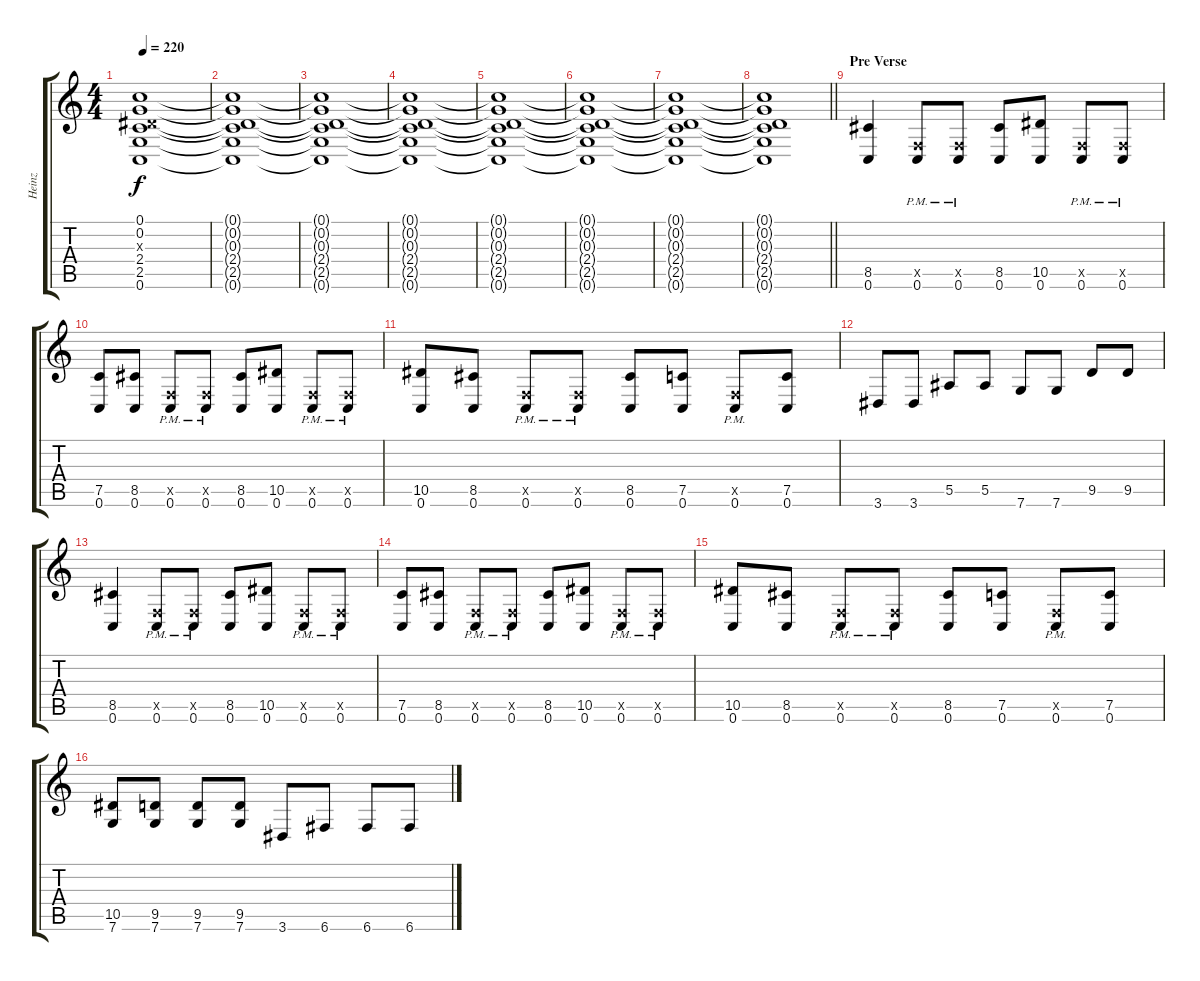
\track ("Heinz" "Heinz") {instrument distortionguitar}
\staff {score tabs}
\tuning (C4 G3 Eb3 Bb2 F2 C2) {hide}
\ts (4 4)
\tempo 220
\clef g2
\ks c
(0.1 0.2 0.3{x} 2.4 2.5 0.6).1{dy f} |
(0.1{t} 0.2{t} 0.3{t} 2.4{t} 2.5{t} 0.6{t}).1 |
(0.1{t} 0.2{t} 0.3{t} 2.4{t} 2.5{t} 0.6{t}).1 |
(0.1{t} 0.2{t} 0.3{t} 2.4{t} 2.5{t} 0.6{t}).1 |
(0.1{t} 0.2{t} 0.3{t} 2.4{t} 2.5{t} 0.6{t}).1 |
(0.1{t} 0.2{t} 0.3{t} 2.4{t} 2.5{t} 0.6{t}).1 |
(0.1{t} 0.2{t} 0.3{t} 2.4{t} 2.5{t} 0.6{t}).1 |
\barLineRight lightlight
(0.1{t} 0.2{t} 0.3{t} 2.4{t} 2.5{t} 0.6{t}).1 |
\section ("" "Pre Verse")
(8.5 0.6).4 (0.5{x} 0.6{pm}).8 (0.5{x} 0.6{pm}).8 (8.5 0.6).8 (10.5 0.6).8 (0.5{x} 0.6{pm}).8 (0.5{x} 0.6{pm}).8 |
(7.5 0.6).8 (8.5 0.6).8 (0.5{x} 0.6{pm}).8 (0.5{x} 0.6{pm}).8 (8.5 0.6).8 (10.5 0.6).8 (0.5{x} 0.6{pm}).8 (0.5{x} 0.6{pm}).8 |
(10.5 0.6).8 (8.5 0.6).8 (0.5{x} 0.6{pm}).8 (0.5{x} 0.6{pm}).8 (8.5 0.6).8 (7.5 0.6).8 (0.5{x} 0.6{pm}).8 (7.5 0.6).8 |
3.6.8 3.6.8 5.5.8 5.5.8 7.6.8 7.6.8 9.5.8 9.5.8 |
(8.5 0.6).4 (0.5{x} 0.6{pm}).8 (0.5{x} 0.6{pm}).8 (8.5 0.6).8 (10.5 0.6).8 (0.5{x} 0.6{pm}).8 (0.5{x} 0.6{pm}).8 |
(7.5 0.6).8 (8.5 0.6).8 (0.5{x} 0.6{pm}).8 (0.5{x} 0.6{pm}).8 (8.5 0.6).8 (10.5 0.6).8 (0.5{x} 0.6{pm}).8 (0.5{x} 0.6{pm}).8 |
(10.5 0.6).8 (8.5 0.6).8 (0.5{x} 0.6{pm}).8 (0.5{x} 0.6{pm}).8 (8.5 0.6).8 (7.5 0.6).8 (0.5{x} 0.6{pm}).8 (7.5 0.6).8 |
(10.5 7.6).8 (9.5 7.6).8 (9.5 7.6).8 (9.5 7.6).8 3.6.8 6.6.8 6.6.8 6.6.8
